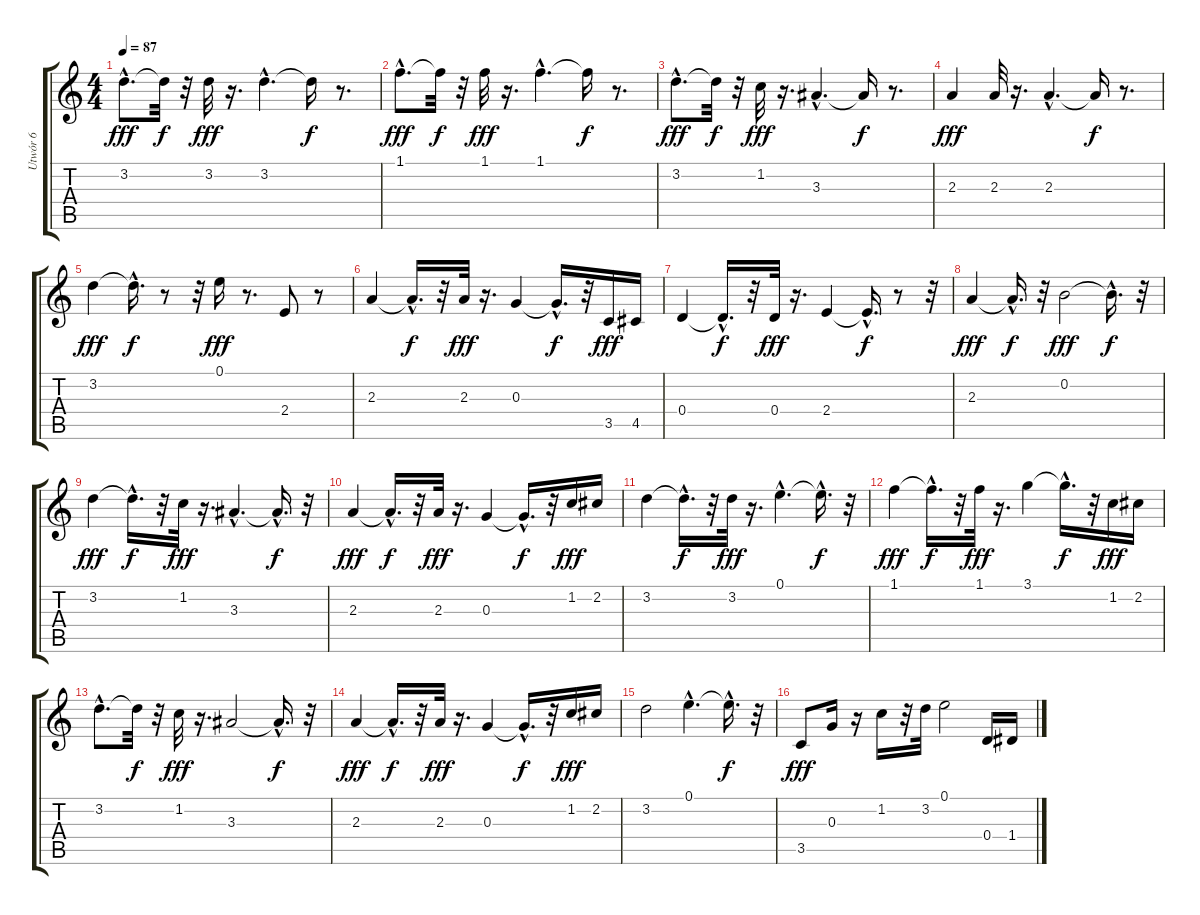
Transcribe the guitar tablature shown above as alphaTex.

\track ("Utwór 6" "Utwór 6") {instrument electricbassfinger}
\staff {score tabs}
\tuning (E4 B3 G3 D3 A2 E2) {hide}
\ts (4 4)
\tempo 87
\clef g2
\ks c
3.2{hac}.8{d dy fff} 3.2{t}.32{dy f} r.32 3.2.32{dy fff} r.16{d} 3.2{hac}.4{d} 3.2{t}.16{dy f} r.8{d} |
1.1{hac}.8{d dy fff} 1.1{t}.32{dy f} r.32 1.1.32{dy fff} r.16{d} 1.1{hac}.4{d} 1.1{t}.16{dy f} r.8{d} |
3.2{hac}.8{d dy fff} 3.2{t}.32{dy f} r.32 1.2.32{dy fff} r.16{d} 3.3{hac}.4{d} 3.3{t}.16{dy f} r.8{d} |
2.3.4{dy fff} 2.3.32 r.16{d} 2.3{hac}.4{d} 2.3{t}.16{dy f} r.8{d} |
3.2.4{dy fff} 3.2{hac t}.16{d dy f} r.8 r.32 0.1.16{dy fff} r.8{d} 2.4.8 r.8 |
2.3.4 2.3{hac t}.16{d dy f} r.32 2.3.32{dy fff} r.16{d} 0.3.4 0.3{hac t}.16{d dy f} r.32 3.5.16{dy fff} 4.5.16 |
0.4.4 0.4{hac t}.16{d dy f} r.32 0.4.32{dy fff} r.16{d} 2.4.4 2.4{hac t}.16{d dy f} r.8 r.32 |
2.3.4{dy fff} 2.3{hac t}.16{d dy f} r.32 0.2.2{dy fff} 0.2{hac t}.16{d dy f} r.32 |
3.2.4{dy fff} 3.2{hac t}.16{d dy f} r.32 1.2.32{dy fff} r.16{d} 3.3{hac}.4{d} 3.3{hac t}.16{d dy f} r.32 |
2.3.4{dy fff} 2.3{hac t}.16{d dy f} r.32 2.3.32{dy fff} r.16{d} 0.3.4 0.3{hac t}.16{d dy f} r.32 1.2.16{dy fff} 2.2.16 |
3.2.4 3.2{hac t}.16{d dy f} r.32 3.2.32{dy fff} r.16{d} 0.1{hac}.4{d} 0.1{hac t}.16{d dy f} r.32 |
1.1.4{dy fff} 1.1{hac t}.16{d dy f} r.32 1.1.32{dy fff} r.16{d} 3.1.4 3.1{hac t}.16{d dy f} r.32 1.2.16{dy fff} 2.2.16 |
3.2{hac}.8{d} 3.2{t}.32{dy f} r.32 1.2.32{dy fff} r.16{d} 3.3.2 3.3{hac t}.16{d dy f} r.32 |
2.3.4{dy fff} 2.3{hac t}.16{d dy f} r.32 2.3.32{dy fff} r.16{d} 0.3.4 0.3{hac t}.16{d dy f} r.32 1.2.16{dy fff} 2.2.16 |
3.2.2 0.1{hac}.4{d} 0.1{hac t}.16{d dy f} r.32 |
3.5.8{dy fff} 0.3.16 r.16 1.2.16 r.32 3.2.32 0.1.2 0.4.16 1.4.16
